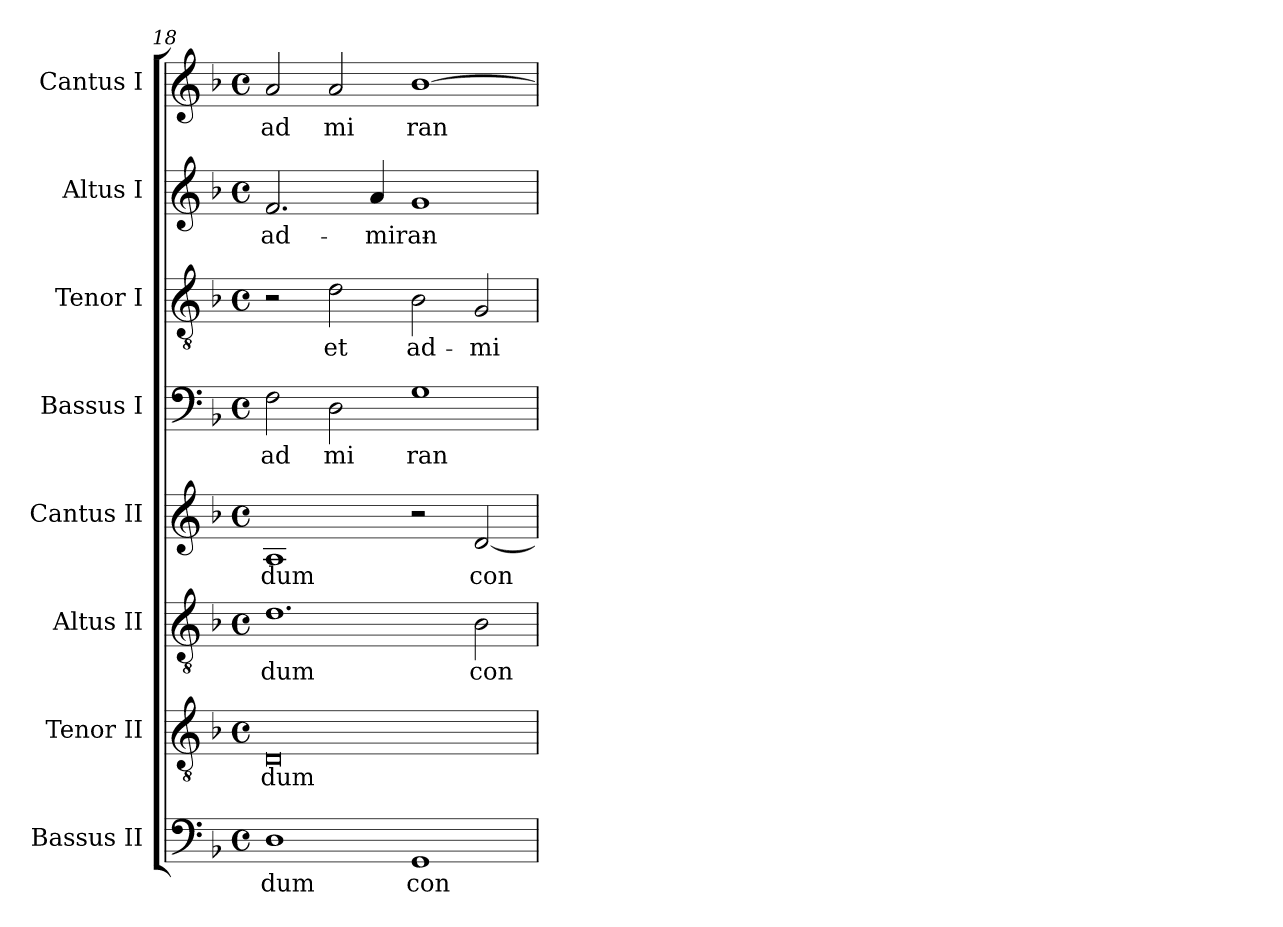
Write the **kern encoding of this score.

**kern	**text	**kern	**text	**kern	**text	**kern	**text	**kern	**text	**kern	**text	**kern	**text	**kern	**text
*part8	*part8	*part7	*part7	*part6	*part6	*part5	*part5	*part4	*part4	*part3	*part3	*part2	*part2	*part1	*part1
*staff8	*staff8	*staff7	*staff7	*staff6	*staff6	*staff5	*staff5	*staff4	*staff4	*staff3	*staff3	*staff2	*staff2	*staff1	*staff1
*I"Bassus II	*	*I"Tenor II	*	*I"Altus II	*	*I"Cantus II	*	*I"Bassus I	*	*I"Tenor I	*	*I"Altus I	*	*I"Cantus I	*
*clefF4	*	*clefGv2	*	*clefGv2	*	*clefG2	*	*clefF4	*	*clefGv2	*	*clefG2	*	*clefG2	*
*k[b-]	*	*k[b-]	*	*k[b-]	*	*k[b-]	*	*k[b-]	*	*k[b-]	*	*k[b-]	*	*k[b-]	*
*F:	*	*F:	*	*F:	*	*F:	*	*F:	*	*F:	*	*F:	*	*F:	*
*M4/4	*	*M4/4	*	*M4/4	*	*M4/4	*	*M4/4	*	*M4/4	*	*M4/4	*	*M4/4	*
*met(c)	*	*met(c)	*	*met(c)	*	*met(c)	*	*met(c)	*	*met(c)	*	*met(c)	*	*met(c)	*
=18	=18	=18	=18	=18	=18	=18	=18	=18	=18	=18	=18	=18	=18	=18	=18
!	!LO:LY:b:cj	!	!LO:LY:b:cj	!	!LO:LY:b:cj	!	!LO:LY:b:cj	!	!LO:LY:b:cj	!	!	!	!LO:LY:b:cj	!	!LO:LY:b:cj
1D	-dum	0D	-dum	1.d	dum	1A	dum	2F\	ad	2r	.	2.f/	ad-	2a/	ad
!	!	!	!	!	!	!	!	!	!LO:LY:b:cj	!	!LO:LY:b:cj	!	!	!	!LO:LY:b:cj
.	.	.	.	.	.	.	.	2D\	mi	2d\	et	.	.	2a/	mi
!	!	!	!	!	!	!	!	!	!	!	!	!	!LO:LY:b	!	!
.	.	.	.	.	.	.	.	.	.	.	.	4a/	-miran-	.	.
!	!LO:LY:b:cj	!	!	!	!	!	!	!	!LO:LY:b:cj	!	!LO:LY:b:cj	!	!	!	!LO:LY:b:cj
1GG	con-	.	.	.	.	2r	.	1G	ran	2B-\	ad-	1g	.	[<1b-	ran
!	!	!	!	!	!LO:LY:b:cj	!	!LO:LY:b	!	!	!	!LO:LY:b:cj	!	!	!	!
.	.	.	.	2B-\	con	[>2d/	con	.	.	2G/	-mi-	.	.	.	.
=	=	=	=	=	=	=	=	=	=	=	=	=	=	=	=
*-	*-	*-	*-	*-	*-	*-	*-	*-	*-	*-	*-	*-	*-	*-	*-
